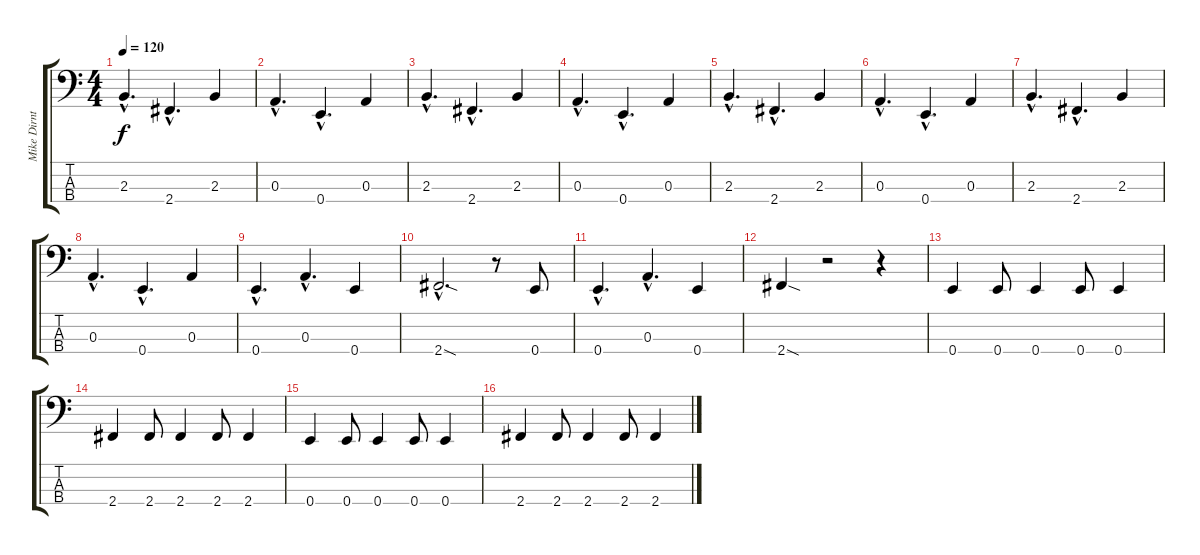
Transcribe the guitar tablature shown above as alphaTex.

\track ("Mike Dirnt" "Mike Dirnt") {instrument electricbassfinger}
\staff {score tabs}
\tuning (G2 D2 A1 E1) {hide}
\ts (4 4)
\tempo 120
\clef f4
\ks c
2.3{hac}.4{d dy f} 2.4{hac}.4{d} 2.3.4 |
0.3{hac}.4{d} 0.4{hac}.4{d} 0.3.4 |
2.3{hac}.4{d} 2.4{hac}.4{d} 2.3.4 |
0.3{hac}.4{d} 0.4{hac}.4{d} 0.3.4 |
2.3{hac}.4{d} 2.4{hac}.4{d} 2.3.4 |
0.3{hac}.4{d} 0.4{hac}.4{d} 0.3.4 |
2.3{hac}.4{d} 2.4{hac}.4{d} 2.3.4 |
0.3{hac}.4{d} 0.4{hac}.4{d} 0.3.4 |
0.4{hac}.4{d} 0.3{hac}.4{d} 0.4.4 |
2.4{sod hac}.2{d} r.8 0.4.8 |
0.4{hac}.4{d} 0.3{hac}.4{d} 0.4.4 |
2.4{sod}.4 r.2 r.4 |
0.4.4 0.4.8 0.4.4 0.4.8 0.4.4 |
2.4.4 2.4.8 2.4.4 2.4.8 2.4.4 |
0.4.4 0.4.8 0.4.4 0.4.8 0.4.4 |
2.4.4 2.4.8 2.4.4 2.4.8 2.4.4
